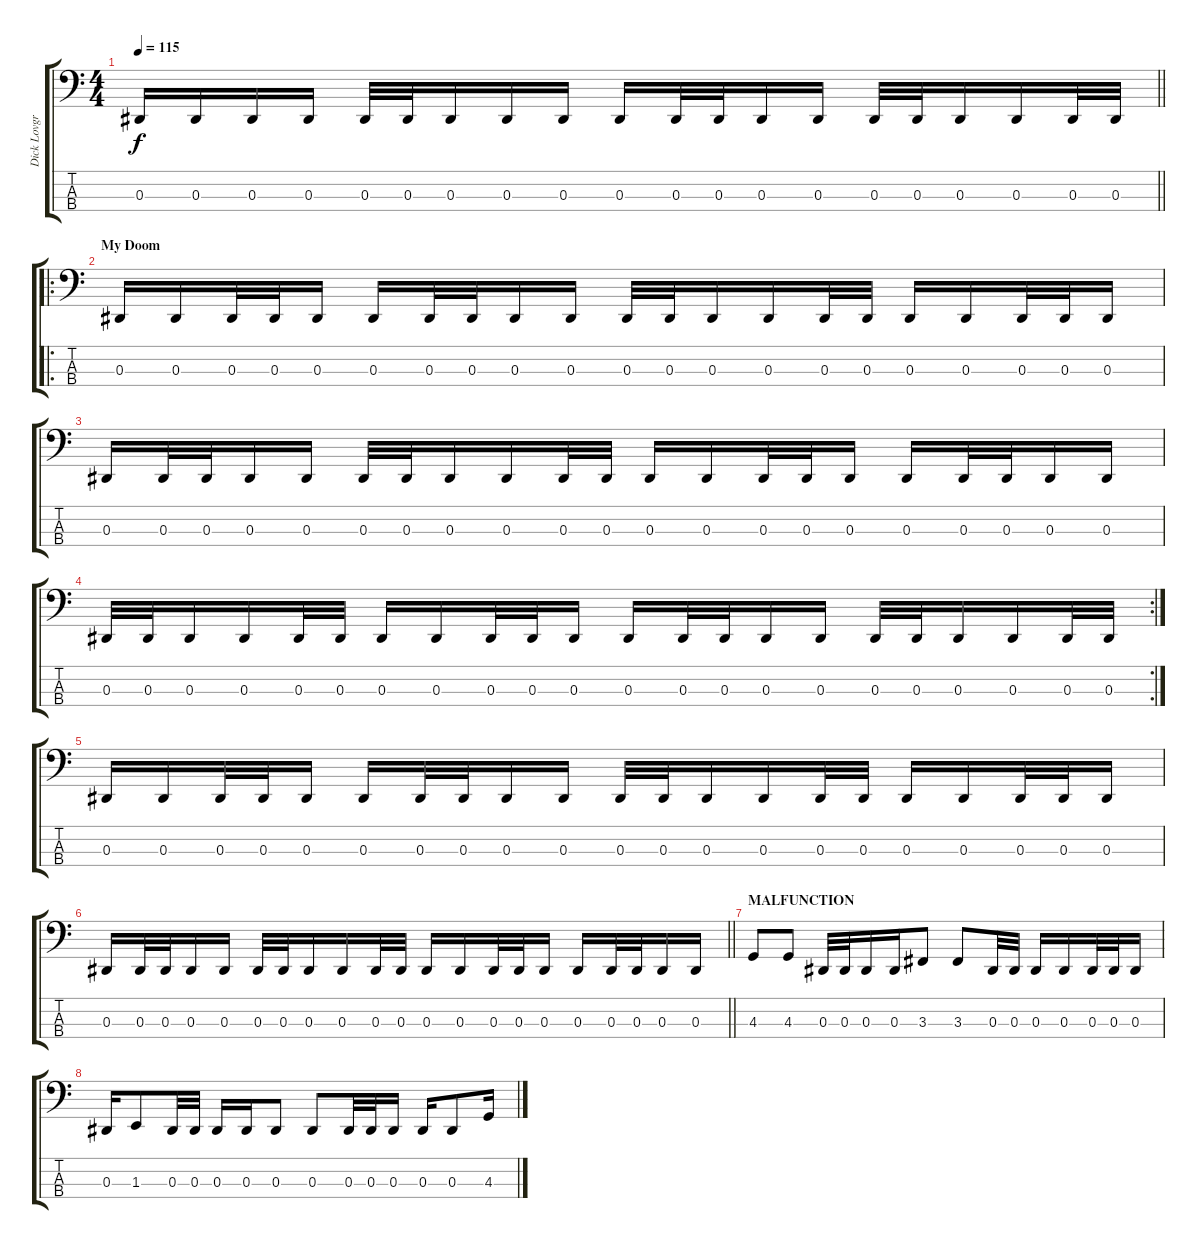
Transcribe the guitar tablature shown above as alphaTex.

\track ("Dick Lovgren (Bass)" "Dick Lovgr") {instrument slapbass2}
\staff {score tabs}
\tuning (Bb1 Ab1 Eb1 Db1) {hide}
\ts (4 4)
\tempo 115
\clef f4
\barLineRight lightlight
\ks c
0.3.16{dy f} 0.3.16 0.3.16 0.3.16 0.3.32 0.3.32 0.3.16 0.3.16 0.3.16 0.3.16 0.3.32 0.3.32 0.3.16 0.3.16 0.3.32 0.3.32 0.3.16 0.3.16 0.3.32 0.3.32 |
\ro
\section ("" "My Doom")
0.3.16 0.3.16 0.3.32 0.3.32 0.3.16 0.3.16 0.3.32 0.3.32 0.3.16 0.3.16 0.3.32 0.3.32 0.3.16 0.3.16 0.3.32 0.3.32 0.3.16 0.3.16 0.3.32 0.3.32 0.3.16 |
0.3.16 0.3.32 0.3.32 0.3.16 0.3.16 0.3.32 0.3.32 0.3.16 0.3.16 0.3.32 0.3.32 0.3.16 0.3.16 0.3.32 0.3.32 0.3.16 0.3.16 0.3.32 0.3.32 0.3.16 0.3.16 |
\rc 2
0.3.32 0.3.32 0.3.16 0.3.16 0.3.32 0.3.32 0.3.16 0.3.16 0.3.32 0.3.32 0.3.16 0.3.16 0.3.32 0.3.32 0.3.16 0.3.16 0.3.32 0.3.32 0.3.16 0.3.16 0.3.32 0.3.32 |
0.3.16 0.3.16 0.3.32 0.3.32 0.3.16 0.3.16 0.3.32 0.3.32 0.3.16 0.3.16 0.3.32 0.3.32 0.3.16 0.3.16 0.3.32 0.3.32 0.3.16 0.3.16 0.3.32 0.3.32 0.3.16 |
\barLineRight lightlight
0.3.16 0.3.32 0.3.32 0.3.16 0.3.16 0.3.32 0.3.32 0.3.16 0.3.16 0.3.32 0.3.32 0.3.16 0.3.16 0.3.32 0.3.32 0.3.16 0.3.16 0.3.32 0.3.32 0.3.16 0.3.16 |
\section ("" "MALFUNCTION")
4.3.8 4.3.8 0.3.32 0.3.32 0.3.16 0.3.16 3.3.8 3.3.8 0.3.32 0.3.32 0.3.16 0.3.16 0.3.32 0.3.32 0.3.16 |
0.3.16 1.3.8 0.3.32 0.3.32 0.3.16 0.3.16 0.3.8 0.3.8 0.3.32 0.3.32 0.3.16 0.3.16 0.3.8 4.3.16
